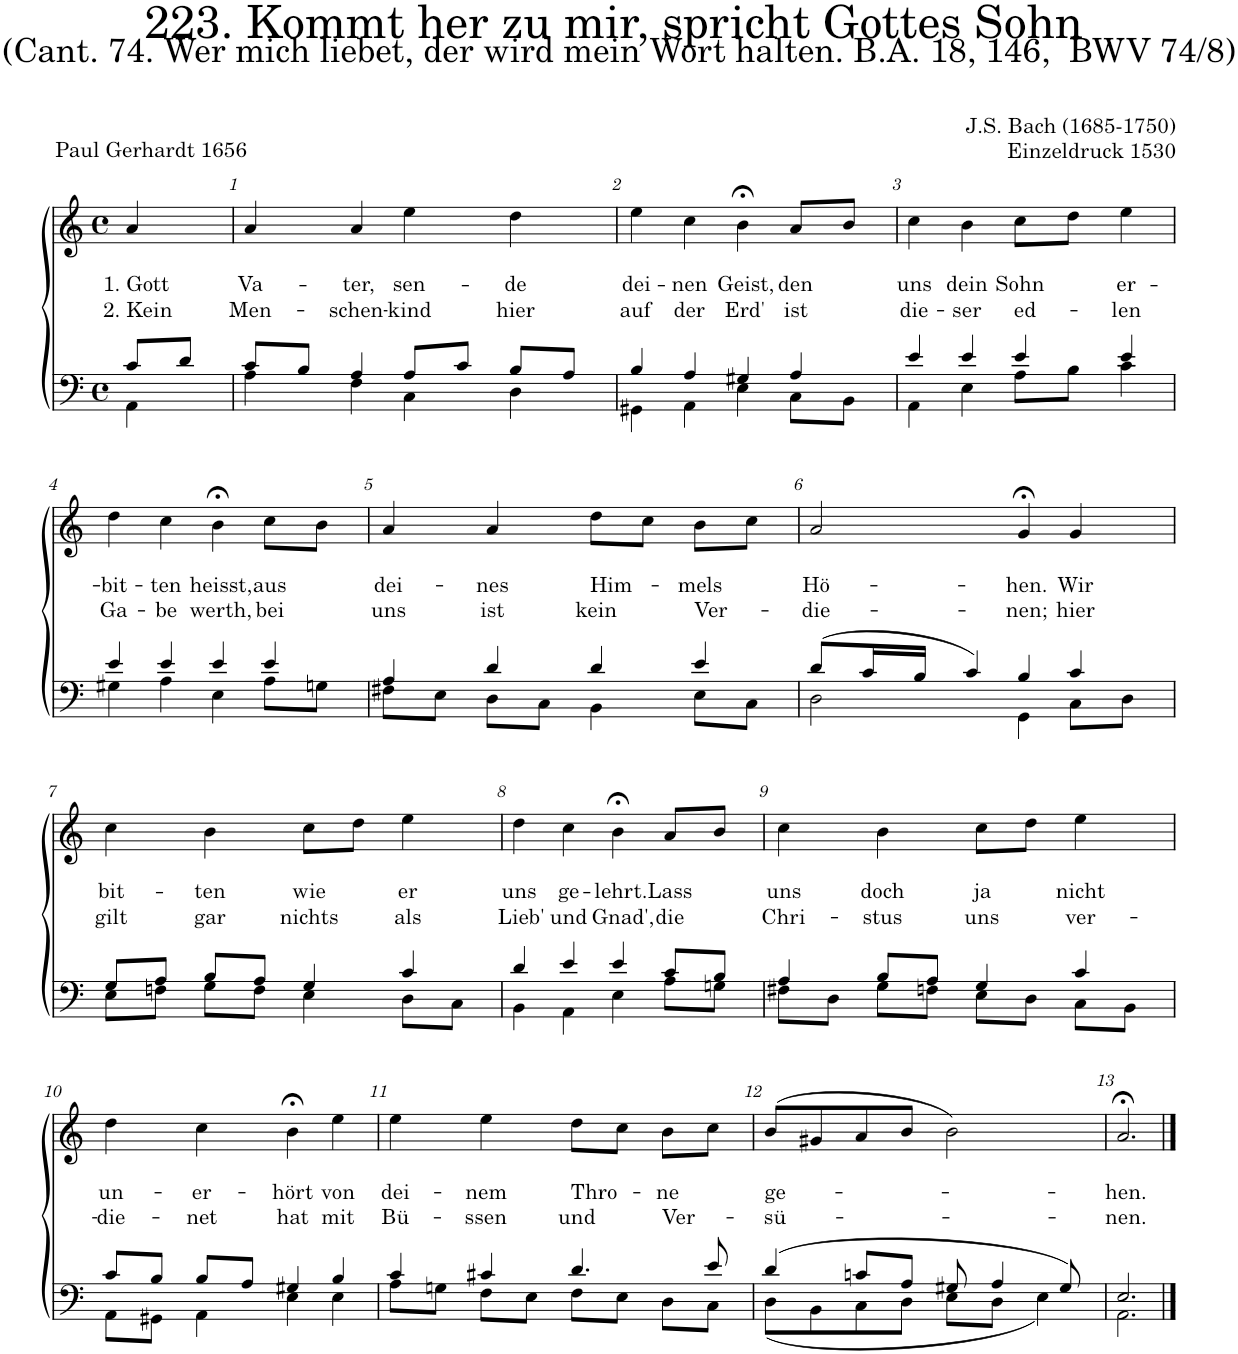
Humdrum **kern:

**kern	**kern	**text	**text
*part2	*part1	*part1	*part1
*staff2	*staff1	*staff1	*staff1
*I"Tenor/Bass	*I"Soprano/Alto	*	*
*clefF4	*clefG2	*	*
*k[]	*k[]	*	*
*M4/4	*M4/4	*	*
*met(c)	*met(c)	*	*
=	=	=	=
*^	*	*	*
!	!	!	!LO:LY:b	!LO:LY:b
8c/L	4AA\	4a/	1. Gott	2. Kein
8d/J	.	.	.	.
=1	=1	=1	=1	=1
!	!	!	!LO:LY:b	!LO:LY:b
8c/L	4A\	4a/	Va-	Men-
8B/J	.	.	.	.
!	!	!	!LO:LY:b	!LO:LY:b
4A/	4F\	4a/	-ter,	-schen-
!	!	!	!LO:LY:b	!LO:LY:b
8A/L	4C\	4ee\	sen-	-kind
8c/J	.	.	.	.
!	!	!	!LO:LY:b	!LO:LY:b
8B/L	4D\	4dd\	-de	hier
8A/J	.	.	.	.
=2	=2	=2	=2	=2
!	!	!	!LO:LY:b	!LO:LY:b
4B/	4GG#X\	4ee\	dei-	auf
!	!	!	!LO:LY:b	!LO:LY:b
4A/	4AA\	4cc\	-nen	der
!	!	!	!LO:LY:b	!LO:LY:b
4G#X/	4E\	4b;<,\	Geist,	Erd'
!	!	!	!LO:LY:b	!LO:LY:b
4A/	8C\L	8a/L	den	ist
.	8BB\J	8b/J	.	.
=3	=3	=3	=3	=3
!	!	!	!LO:LY:b	!LO:LY:b
4e/	4AA\	4cc\	uns	die-
!	!	!	!LO:LY:b	!LO:LY:b
4e/	4E\	4b\	dein	-ser
!	!	!	!LO:LY:b	!LO:LY:b
4e/	8A\L	8cc\L	Sohn	ed-
.	8B\J	8dd\J	.	.
!	!	!	!LO:LY:b	!LO:LY:b
4e/	4c\	4ee\	er-	-len
!!LO:LB:g=z
=4	=4	=4	=4	=4
!	!	!	!LO:LY:b	!LO:LY:b
4e/	4G#X\	4dd\	-bit-	Ga-
!	!	!	!LO:LY:b	!LO:LY:b
4e/	4A\	4cc\	-ten	-be
!	!	!	!LO:LY:b	!LO:LY:b
4e/	4E\	4b;<,\	heisst,	werth,
!	!	!	!LO:LY:b	!LO:LY:b
4e/	8A\L	8cc\L	aus	bei
.	8Gn\J	8b\J	.	.
=5	=5	=5	=5	=5
!	!	!	!LO:LY:b	!LO:LY:b
4A/	8F#X\L	4a/	dei-	uns
.	8E\J	.	.	.
!	!	!	!LO:LY:b	!LO:LY:b
4d/	8D\L	4a/	-nes	ist
.	8C\J	.	.	.
!	!	!	!LO:LY:b	!LO:LY:b
4d/	4BB\	8dd\L	Him-	kein
.	.	8cc\J	.	.
!	!	!	!LO:LY:b	!LO:LY:b
4e/	8E\L	8b\L	-mels	Ver-
.	8C\J	8cc\J	.	.
=6	=6	=6	=6	=6
!	!	!	!LO:LY:b	!LO:LY:b
(8d/L	2D\	2a/	Hö-	-die-
16c/L	.	.	.	.
16B/JJ	.	.	.	.
4c/)	.	.	.	.
!	!	!	!LO:LY:b	!LO:LY:b
4B/	4GG\	4g;<,/	-hen.	-nen;
!	!	!	!LO:LY:b	!LO:LY:b
4c/	8C\L	4g/	Wir	hier
.	8D\J	.	.	.
!!LO:LB:g=z
=7	=7	=7	=7	=7
!	!	!	!LO:LY:b	!LO:LY:b
8G/L	8E\L	4cc\	bit-	gilt
8A/J	8Fn\J	.	.	.
!	!	!	!LO:LY:b	!LO:LY:b
8B/L	8G\L	4b\	-ten	gar
8A/J	8F\J	.	.	.
!	!	!	!LO:LY:b	!LO:LY:b
4G/	4E\	8cc\L	wie	nichts
.	.	8dd\J	.	.
!	!	!	!LO:LY:b	!LO:LY:b
4c/	8D\L	4ee\	er	als
.	8C\J	.	.	.
=8	=8	=8	=8	=8
!	!	!	!LO:LY:b	!LO:LY:b
4d/	4BB\	4dd\	uns	Lieb'
!	!	!	!LO:LY:b	!LO:LY:b
4e/	4AA\	4cc\	ge-	und
!	!	!	!LO:LY:b	!LO:LY:b
4e/	4E\	4b;<,\	-lehrt.	Gnad',
!	!	!	!LO:LY:b	!LO:LY:b
8c/L	8A\L	8a/L	Lass	die
8B/J	8Gn\J	8b/J	.	.
=9	=9	=9	=9	=9
!	!	!	!LO:LY:b	!LO:LY:b
4A/	8F#X\L	4cc\	uns	Chri-
.	8D\J	.	.	.
!	!	!	!LO:LY:b	!LO:LY:b
8B/L	8G\L	4b\	doch	-stus
8A/J	8Fn\J	.	.	.
!	!	!	!LO:LY:b	!LO:LY:b
4G/	8E\L	8cc\L	ja	uns
.	8D\J	8dd\J	.	.
!	!	!	!LO:LY:b	!LO:LY:b
4c/	8C\L	4ee\	nicht	ver-
.	8BB\J	.	.	.
!!LO:LB:g=z
=10	=10	=10	=10	=10
!	!	!	!LO:LY:b	!LO:LY:b
8c/L	8AA\L	4dd\	un-	-die-
8B/J	8GG#X\J	.	.	.
!	!	!	!LO:LY:b	!LO:LY:b
8B/L	4AA\	4cc\	-er-	-net
8A/J	.	.	.	.
!	!	!	!LO:LY:b	!LO:LY:b
4G#X/	4E\	4b;<,\	-hört	hat
!	!	!	!LO:LY:b	!LO:LY:b
4B/	4E\	4ee\	von	mit
=11	=11	=11	=11	=11
!	!	!	!LO:LY:b	!LO:LY:b
4c/	8A\L	4ee\	dei-	Bü-
.	8Gn\J	.	.	.
!	!	!	!LO:LY:b	!LO:LY:b
4c#X/	8F\L	4ee\	-nem	-ssen
.	8E\J	.	.	.
!	!	!	!LO:LY:b	!LO:LY:b
4.d/	8F\L	8dd\L	Thro-	und
.	8E\J	8cc\J	.	.
!	!	!	!LO:LY:b	!LO:LY:b
.	8D\L	8b\L	-ne	Ver-
8e/	8C\J	8cc\J	.	.
=12	=12	=12	=12	=12
!	!	!	!LO:LY:b	!LO:LY:b
(4d/	(8D\L	(8b/L	ge-	-sü-
.	8BB\	8g#X/	.	.
8cn/L	8C\	8a/	.	.
8A/J	8D\J	8b/J	.	.
8G#X/	8E\L	2b\)	.	.
4A/	8D\J	.	.	.
.	4E\)	.	.	.
8G#/)	.	.	.	.
=13	=13	=13	=13	=13
!	!	!	!LO:LY:b	!LO:LY:b
2.E/	2.AA\	2.a;</	-hen.	-nen.
*v	*v	*	*	*
==	==	==	==
*-	*-	*-	*-
